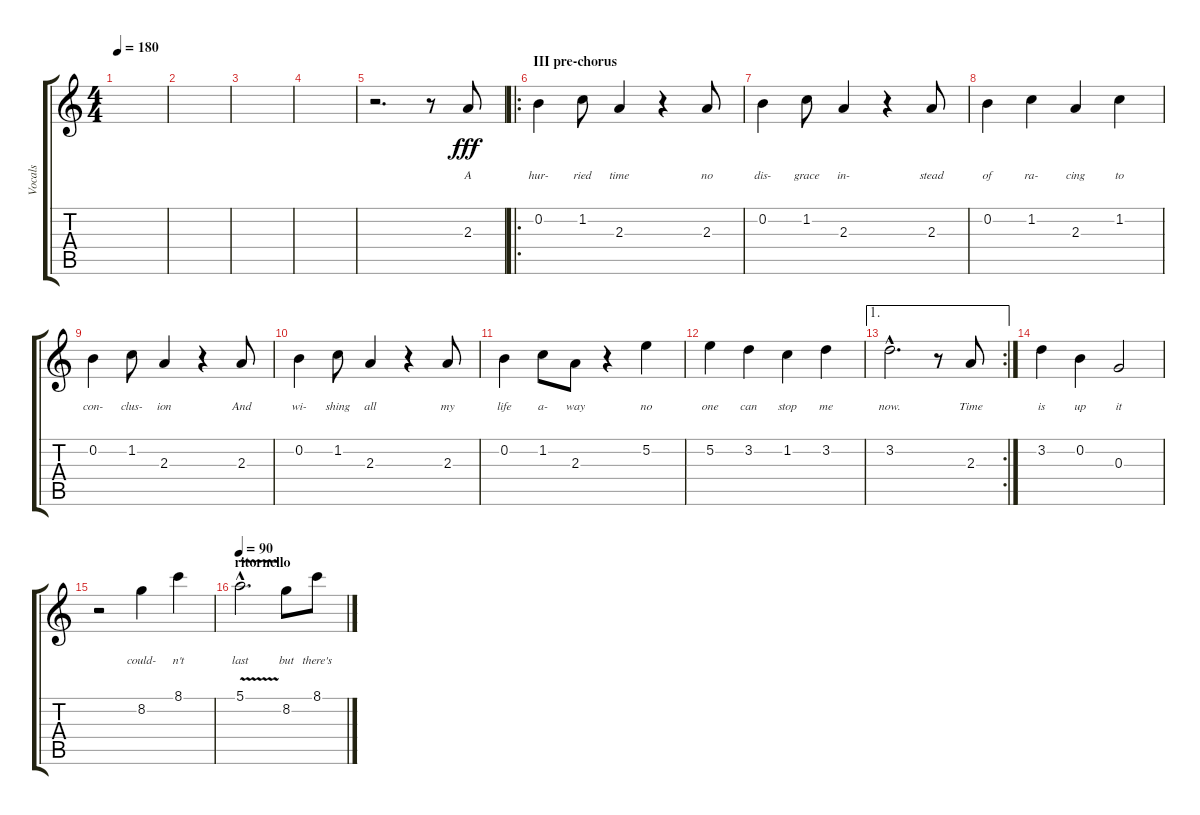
\track ("Vocals" "Vocals") {instrument acousticguitarnylon}
\staff {score tabs}
\tuning (E4 B3 G3 D3 A2 E2) {hide}
\ts (4 4)
\tempo 180
\clef g2
\ks aminor
|
|
|
|
r.2{d} r.8 2.3.8{lyrics (0 "") lyrics (1 "") lyrics (2 "A") lyrics (3 "") lyrics (4 "") dy fff} |
\ro
\section ("" "III pre-chorus")
0.2.4{lyrics (0 "") lyrics (1 "") lyrics (2 "hur-") lyrics (3 "") lyrics (4 "")} 1.2.8{lyrics (0 "") lyrics (1 "") lyrics (2 "ried") lyrics (3 "") lyrics (4 "")} 2.3.4{lyrics (0 "") lyrics (1 "") lyrics (2 "time") lyrics (3 "") lyrics (4 "")} r.4 2.3.8{lyrics (0 "") lyrics (1 "") lyrics (2 "no") lyrics (3 "") lyrics (4 "")} |
0.2.4{lyrics (0 "") lyrics (1 "") lyrics (2 "dis-") lyrics (3 "") lyrics (4 "")} 1.2.8{lyrics (0 "") lyrics (1 "") lyrics (2 "grace") lyrics (3 "") lyrics (4 "")} 2.3.4{lyrics (0 "") lyrics (1 "") lyrics (2 "in-") lyrics (3 "") lyrics (4 "")} r.4 2.3.8{lyrics (0 "") lyrics (1 "") lyrics (2 "stead") lyrics (3 "") lyrics (4 "")} |
0.2.4{lyrics (0 "") lyrics (1 "") lyrics (2 "of") lyrics (3 "") lyrics (4 "")} 1.2.4{lyrics (0 "") lyrics (1 "") lyrics (2 "ra-") lyrics (3 "") lyrics (4 "")} 2.3.4{lyrics (0 "") lyrics (1 "") lyrics (2 "cing") lyrics (3 "") lyrics (4 "")} 1.2.4{lyrics (0 "") lyrics (1 "") lyrics (2 "to") lyrics (3 "") lyrics (4 "")} |
0.2.4{lyrics (0 "") lyrics (1 "") lyrics (2 "con-") lyrics (3 "") lyrics (4 "")} 1.2.8{lyrics (0 "") lyrics (1 "") lyrics (2 "clus-") lyrics (3 "") lyrics (4 "")} 2.3.4{lyrics (0 "") lyrics (1 "") lyrics (2 "ion") lyrics (3 "") lyrics (4 "")} r.4 2.3.8{lyrics (0 "") lyrics (1 "") lyrics (2 "And") lyrics (3 "") lyrics (4 "")} |
0.2.4{lyrics (0 "") lyrics (1 "") lyrics (2 "wi-") lyrics (3 "") lyrics (4 "")} 1.2.8{lyrics (0 "") lyrics (1 "") lyrics (2 "shing") lyrics (3 "") lyrics (4 "")} 2.3.4{lyrics (0 "") lyrics (1 "") lyrics (2 "all") lyrics (3 "") lyrics (4 "")} r.4 2.3.8{lyrics (0 "") lyrics (1 "") lyrics (2 "my") lyrics (3 "") lyrics (4 "")} |
0.2.4{lyrics (0 "") lyrics (1 "") lyrics (2 "life") lyrics (3 "") lyrics (4 "")} 1.2.8{lyrics (0 "") lyrics (1 "") lyrics (2 "a-") lyrics (3 "") lyrics (4 "")} 2.3.8{lyrics (0 "") lyrics (1 "") lyrics (2 "way") lyrics (3 "") lyrics (4 "")} r.4 5.2.4{lyrics (0 "") lyrics (1 "") lyrics (2 "no") lyrics (3 "") lyrics (4 "")} |
5.2.4{lyrics (0 "") lyrics (1 "") lyrics (2 "one") lyrics (3 "") lyrics (4 "")} 3.2.4{lyrics (0 "") lyrics (1 "") lyrics (2 "can") lyrics (3 "") lyrics (4 "")} 1.2.4{lyrics (0 "") lyrics (1 "") lyrics (2 "stop") lyrics (3 "") lyrics (4 "")} 3.2.4{lyrics (0 "") lyrics (1 "") lyrics (2 "me") lyrics (3 "") lyrics (4 "")} |
\ae 1
\rc 2
3.2{hac}.2{d lyrics (0 "") lyrics (1 "") lyrics (2 "now.") lyrics (3 "") lyrics (4 "")} r.8 2.3.8{lyrics (0 "") lyrics (1 "") lyrics (2 "Time") lyrics (3 "") lyrics (4 "")} |
3.2.4{lyrics (0 "") lyrics (1 "") lyrics (2 "is") lyrics (3 "") lyrics (4 "")} 0.2.4{lyrics (0 "") lyrics (1 "") lyrics (2 "up") lyrics (3 "") lyrics (4 "")} 0.3.2{lyrics (0 "") lyrics (1 "") lyrics (2 "it") lyrics (3 "") lyrics (4 "")} |
r.2 8.2.4{lyrics (0 "") lyrics (1 "") lyrics (2 "could-") lyrics (3 "") lyrics (4 "")} 8.1.4{lyrics (0 "") lyrics (1 "") lyrics (2 "n't") lyrics (3 "") lyrics (4 "")} |
\section ("" "ritornello")
\tempo 90
5.1{v hac}.2{d lyrics (0 "") lyrics (1 "") lyrics (2 "last") lyrics (3 "") lyrics (4 "")} 8.2.8{lyrics (0 "") lyrics (1 "") lyrics (2 "but") lyrics (3 "") lyrics (4 "")} 8.1.8{lyrics (0 "") lyrics (1 "") lyrics (2 "there's") lyrics (3 "") lyrics (4 "")}
